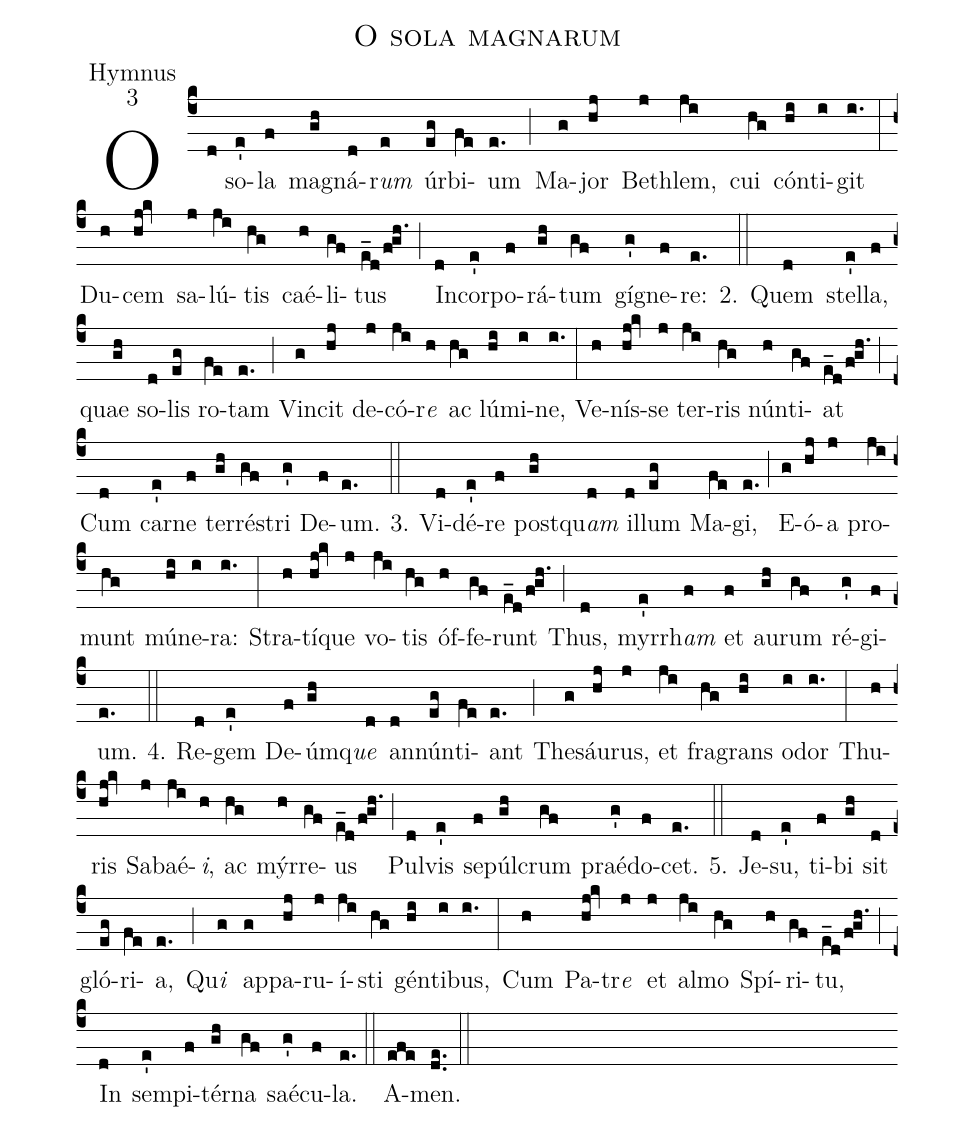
name:O sola magnarum;
office-part:Hymnus;
mode:3;
%%
(c4) O(d) so(e')la(f) ma(gh)gná(d)r<i>um</i>(e) úr(eg)bi(fe)um(e.) (;) Ma(g)jor(hj) Beth(j)lem,(ji) cui(hg) cón(hi)ti(i)git(i.) (:) Du(h)cem(hj!kv) sa(j)lú(ji)tis(hg) caé(h)li(gf)tus(e_d/f!gh.) (;) In(d)cor(e')po(f)rá(gh)tum(gf) gí(g')gne(f)re:(e.) 2.(::) Quem(d) stel(e')la,(f) quae(gh) so(d)lis(eg) ro(fe)tam(e.) (;) Vin(g)cit(hj) de(j)có(ji)r<i>e</i>(h) ac(hg) lú(hi)mi(i)ne,(i.) (:) Ve(h)nís(hj!kv)se(j) ter(ji)ris(hg) nún(h)ti(gf)at(e_d/f!gh.) (;) Cum(d) car(e')ne(f) ter(gh)ré(gf)stri(g') De(f)um.(e.) 3.(::) Vi(d)dé(e')re(f) post(gh)qu<i>am</i>(d) il(d)lum(eg) Ma(fe)gi,(e.) (;) E(g)ó(hj)a(j) pro(ji)munt(hg) mú(hi)ne(i)ra:(i.) (:) Stra(h)tí(hj!kv)que(j) vo(ji)tis(hg) óf(h)fe(gf)runt(e_d/f!gh.) (;) Thus,(d) myr(e')rh<i>am</i>(f) et(f) au(gh)rum(gf) ré(g')gi(f)um.(e.) 4.(::) Re(d)gem(e') De(f)úm(gh)q<i>ue</i>(d) an(d)nún(eg)ti(fe)ant(e.) (;) The(g)sáu(hj)rus,(j) et(ji) fra(hg)grans(hi) o(i)dor(i.) (:) Thu(h)ris(hj!kv) Sa(j)baé(ji)<i>i</i>,(h) ac(hg) mýr(h)re(gf)us(e_d/f!gh.) (;) Pul(d)vis(e') se(f)púl(gh)crum(gf) praé(g')do(f)cet.(e.) 5.(::) Je(d)su,(e') ti(f)bi(gh) sit(d) gló(eg)ri(fe)a,(e.) (;) Qu<i>i</i>(g) ap(g)pa(hj)ru(j)í(ji)sti(hg) gén(hi)ti(i)bus,(i.) (:) Cum(h) Pa(hj!kv)tr<i>e</i>(j) et(j) al(ji)mo(hg) Spí(h)ri(gf)tu,(e_d/f!gh.) (;) In(d) sem(e')pi(f)tér(gh)na(gf) saé(g')cu(f)la.(e.) (::) A(efe)men.(de..) (::)
